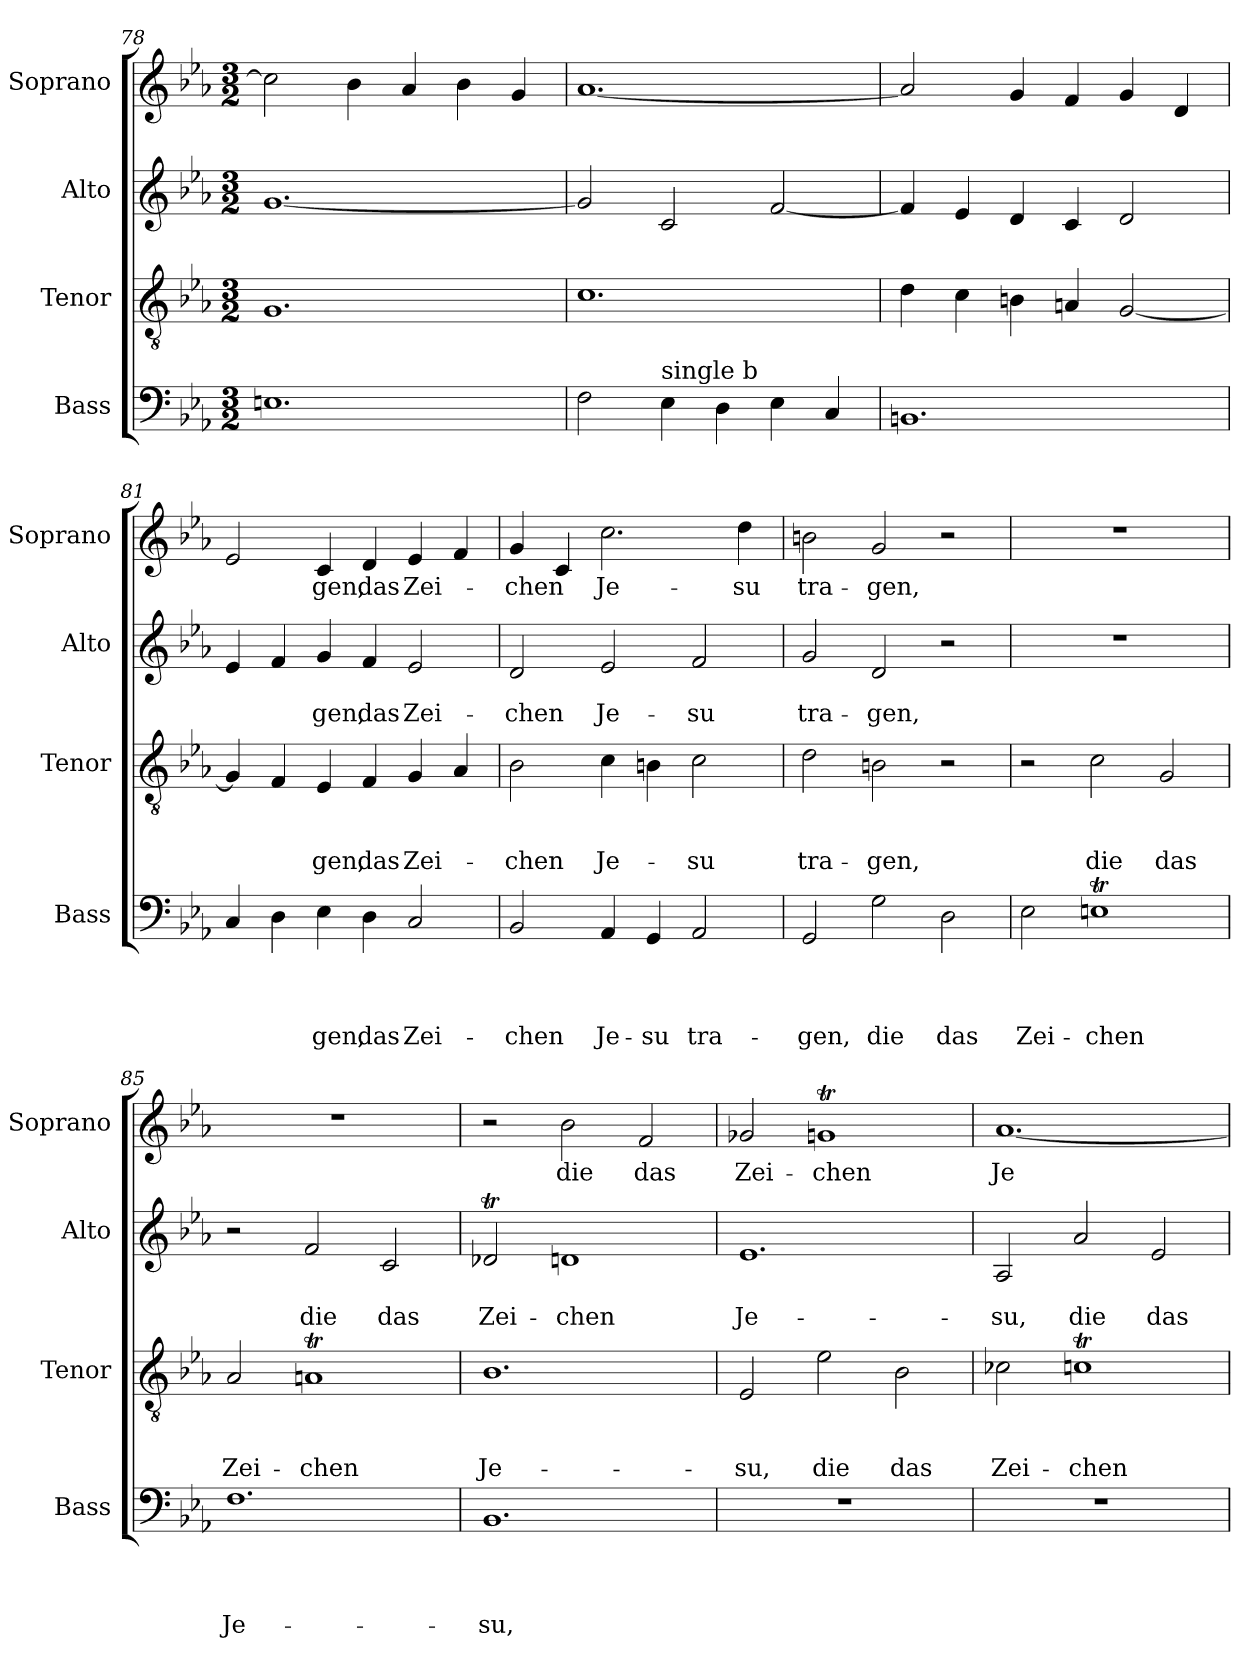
**kern	**text	**text	**text	**text	**kern	**text	**text	**text	**kern	**text	**text	**kern	**text
*part4	*part4	*part4	*part4	*part4	*part3	*part3	*part3	*part3	*part2	*part2	*part2	*part1	*part1
*staff4	*staff4	*staff4	*staff4	*staff4	*staff3	*staff3	*staff3	*staff3	*staff2	*staff2	*staff2	*staff1	*staff1
*I"Bass	*	*	*	*	*I"Tenor	*	*	*	*I"Alto	*	*	*I"Soprano	*
*I'Bass	*	*	*	*	*I'Tenor	*	*	*	*I'Alto	*	*	*I'Soprano	*
*clefF4	*	*	*	*	*clefGv2	*	*	*	*clefG2	*	*	*clefG2	*
*k[b-e-a-]	*	*	*	*	*k[b-e-a-]	*	*	*	*k[b-e-a-]	*	*	*k[b-e-a-]	*
*E-:	*	*	*	*	*E-:	*	*	*	*E-:	*	*	*E-:	*
*M3/2	*	*	*	*	*M3/2	*	*	*	*M3/2	*	*	*M3/2	*
=78	=78	=78	=78	=78	=78	=78	=78	=78	=78	=78	=78	=78	=78
1.En	.	.	.	.	1.G	.	.	.	[<1.g	.	.	2cc\]	.
.	.	.	.	.	.	.	.	.	.	.	.	4b-\	.
.	.	.	.	.	.	.	.	.	.	.	.	4a-/	.
.	.	.	.	.	.	.	.	.	.	.	.	4b-\	.
.	.	.	.	.	.	.	.	.	.	.	.	4g/	.
=79	=79	=79	=79	=79	=79	=79	=79	=79	=79	=79	=79	=79	=79
2F\	.	.	.	.	1.c	.	.	.	2g/]	.	.	[<1.a-	.
!LO:TX:a:t=single b	!	!	!	!	!	!	!	!	!	!	!	!	!
4E-\	.	.	.	.	.	.	.	.	2c/	.	.	.	.
4D\	.	.	.	.	.	.	.	.	.	.	.	.	.
4E-\	.	.	.	.	.	.	.	.	[<2f/	.	.	.	.
4C/	.	.	.	.	.	.	.	.	.	.	.	.	.
!!LO:PB:g=z
=80	=80	=80	=80	=80	=80	=80	=80	=80	=80	=80	=80	=80	=80
1.BBn	.	.	.	.	4d\	.	.	.	4f/]	.	.	2a-/]	.
.	.	.	.	.	4c\	.	.	.	4e-/	.	.	.	.
.	.	.	.	.	4Bn\	.	.	.	4d/	.	.	4g/	.
.	.	.	.	.	4An/	.	.	.	4c/	.	.	4f/	.
.	.	.	.	.	[<2G/	.	.	.	2d/	.	.	4g/	.
.	.	.	.	.	.	.	.	.	.	.	.	4d/	.
=81	=81	=81	=81	=81	=81	=81	=81	=81	=81	=81	=81	=81	=81
4C/	.	.	.	.	4G/]	.	.	.	4e-/	.	.	2e-/	.
4D\	.	.	.	.	4F/	.	.	.	4f/	.	.	.	.
!	!	!	!	!LO:LY:b	!	!	!	!LO:LY:b	!	!	!LO:LY:b	!	!LO:LY:b
4E-\	.	.	.	-gen,	4E-/	.	.	-gen,	4g/	.	-gen,	4c/	-gen,
!	!	!	!	!LO:LY:b	!	!	!	!LO:LY:b	!	!	!LO:LY:b	!	!LO:LY:b
4D\	.	.	.	das	4F/	.	.	das	4f/	.	das	4d/	das
!	!	!	!	!LO:LY:b	!	!	!	!LO:LY:b	!	!	!LO:LY:b	!	!LO:LY:b
2C/	.	.	.	Zei-	4G/	.	.	Zei-	2e-/	.	Zei-	4e-/	Zei-
.	.	.	.	.	4A-/	.	.	.	.	.	.	4f/	.
=82	=82	=82	=82	=82	=82	=82	=82	=82	=82	=82	=82	=82	=82
!	!	!	!	!LO:LY:b	!	!	!	!LO:LY:b	!	!	!LO:LY:b	!	!LO:LY:b
2BB-/	.	.	.	-chen	2B-\	.	.	-chen	2d/	.	-chen	4g/	-chen
.	.	.	.	.	.	.	.	.	.	.	.	4c/	.
!	!	!	!	!LO:LY:b	!	!	!	!LO:LY:b	!	!	!LO:LY:b	!	!LO:LY:b
4AA-/	.	.	.	Je-	4c\	.	.	Je-	2e-/	.	Je-	2.cc\	Je-
!	!	!	!	!LO:LY:b	!	!	!	!	!	!	!	!	!
4GG/	.	.	.	-su	4Bn\	.	.	.	.	.	.	.	.
!	!	!	!	!LO:LY:b	!	!	!	!LO:LY:b	!	!	!LO:LY:b	!	!
2AA-/	.	.	.	tra-	2c\	.	.	-su	2f/	.	-su	.	.
!	!	!	!	!	!	!	!	!	!	!	!	!	!LO:LY:b
.	.	.	.	.	.	.	.	.	.	.	.	4dd\	-su
=83	=83	=83	=83	=83	=83	=83	=83	=83	=83	=83	=83	=83	=83
!	!	!	!	!LO:LY:b	!	!	!	!LO:LY:b	!	!	!LO:LY:b	!	!LO:LY:b
2GG/	.	.	.	-gen,	2d\	.	.	tra-	2g/	.	tra-	2bn\	tra-
!	!	!	!	!LO:LY:b	!	!	!	!LO:LY:b	!	!	!LO:LY:b	!	!LO:LY:b
2G\	.	.	.	die	2Bn\	.	.	-gen,	2d/	.	-gen,	2g/	-gen,
!	!	!	!	!LO:LY:b	!	!	!	!	!	!	!	!	!
2D\	.	.	.	das	2r	.	.	.	2r	.	.	2r	.
=84	=84	=84	=84	=84	=84	=84	=84	=84	=84	=84	=84	=84	=84
!	!	!	!	!LO:LY:b	!	!	!	!	!	!	!	!	!
2E-\	.	.	.	Zei-	2r	.	.	.	1.r	.	.	1.r	.
!	!	!	!	!LO:LY:b	!	!	!	!LO:LY:b	!	!	!	!	!
1Ent	.	.	.	-chen	2c\	.	.	die	.	.	.	.	.
!	!	!	!	!	!	!	!	!LO:LY:b	!	!	!	!	!
.	.	.	.	.	2G/	.	.	das	.	.	.	.	.
=85	=85	=85	=85	=85	=85	=85	=85	=85	=85	=85	=85	=85	=85
!	!	!	!	!LO:LY:b	!	!	!	!LO:LY:b	!	!	!	!	!
1.F	.	.	.	Je-	2A-/	.	.	Zei-	2r	.	.	1.r	.
!	!	!	!	!	!	!	!	!LO:LY:b	!	!	!LO:LY:b	!	!
.	.	.	.	.	1Ant	.	.	-chen	2f/	.	die	.	.
!	!	!	!	!	!	!	!	!	!	!	!LO:LY:b	!	!
.	.	.	.	.	.	.	.	.	2c/	.	das	.	.
!!LO:LB:g=z
=86	=86	=86	=86	=86	=86	=86	=86	=86	=86	=86	=86	=86	=86
!	!	!	!	!LO:LY:b	!	!	!	!LO:LY:b	!	!	!LO:LY:b	!	!
1.BB-	.	.	.	-su,	1.B-	.	.	Je-	2d-XT/	.	Zei-	2r	.
!	!	!	!	!	!	!	!	!	!	!	!LO:LY:b	!	!LO:LY:b
.	.	.	.	.	.	.	.	.	1dn	.	-chen	2b-\	die
!	!	!	!	!	!	!	!	!	!	!	!	!	!LO:LY:b
.	.	.	.	.	.	.	.	.	.	.	.	2f/	das
=87	=87	=87	=87	=87	=87	=87	=87	=87	=87	=87	=87	=87	=87
!	!	!	!	!	!	!	!	!LO:LY:b	!	!	!LO:LY:b	!	!LO:LY:b
1.r	.	.	.	.	2E-/	.	.	-su,	1.e-	.	Je-	2g-X/	Zei-
!	!	!	!	!	!	!	!	!LO:LY:b	!	!	!	!	!LO:LY:b
.	.	.	.	.	2e-\	.	.	die	.	.	.	1gnt	-chen
!	!	!	!	!	!	!	!	!LO:LY:b	!	!	!	!	!
.	.	.	.	.	2B-\	.	.	das	.	.	.	.	.
=88	=88	=88	=88	=88	=88	=88	=88	=88	=88	=88	=88	=88	=88
!	!	!	!	!	!	!	!	!LO:LY:b	!	!	!LO:LY:b	!	!LO:LY:b
1.r	.	.	.	.	2c-X\	.	.	Zei-	2A-/	.	-su,	[<1.a-	Je-
!	!	!	!	!	!	!	!	!LO:LY:b	!	!	!LO:LY:b	!	!
.	.	.	.	.	1cnT	.	.	-chen	2a-/	.	die	.	.
!	!	!	!	!	!	!	!	!	!	!	!LO:LY:b	!	!
.	.	.	.	.	.	.	.	.	2e-/	.	das	.	.
=	=	=	=	=	=	=	=	=	=	=	=	=	=
*-	*-	*-	*-	*-	*-	*-	*-	*-	*-	*-	*-	*-	*-
